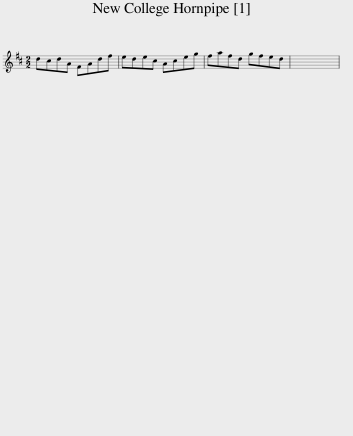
X:1
L:1/8
M:2/2
I:linebreak $
K:D
V:1 treble
V:1
 dcdA FAdf | edec Aceg | fafd gfed | x8 | %4
